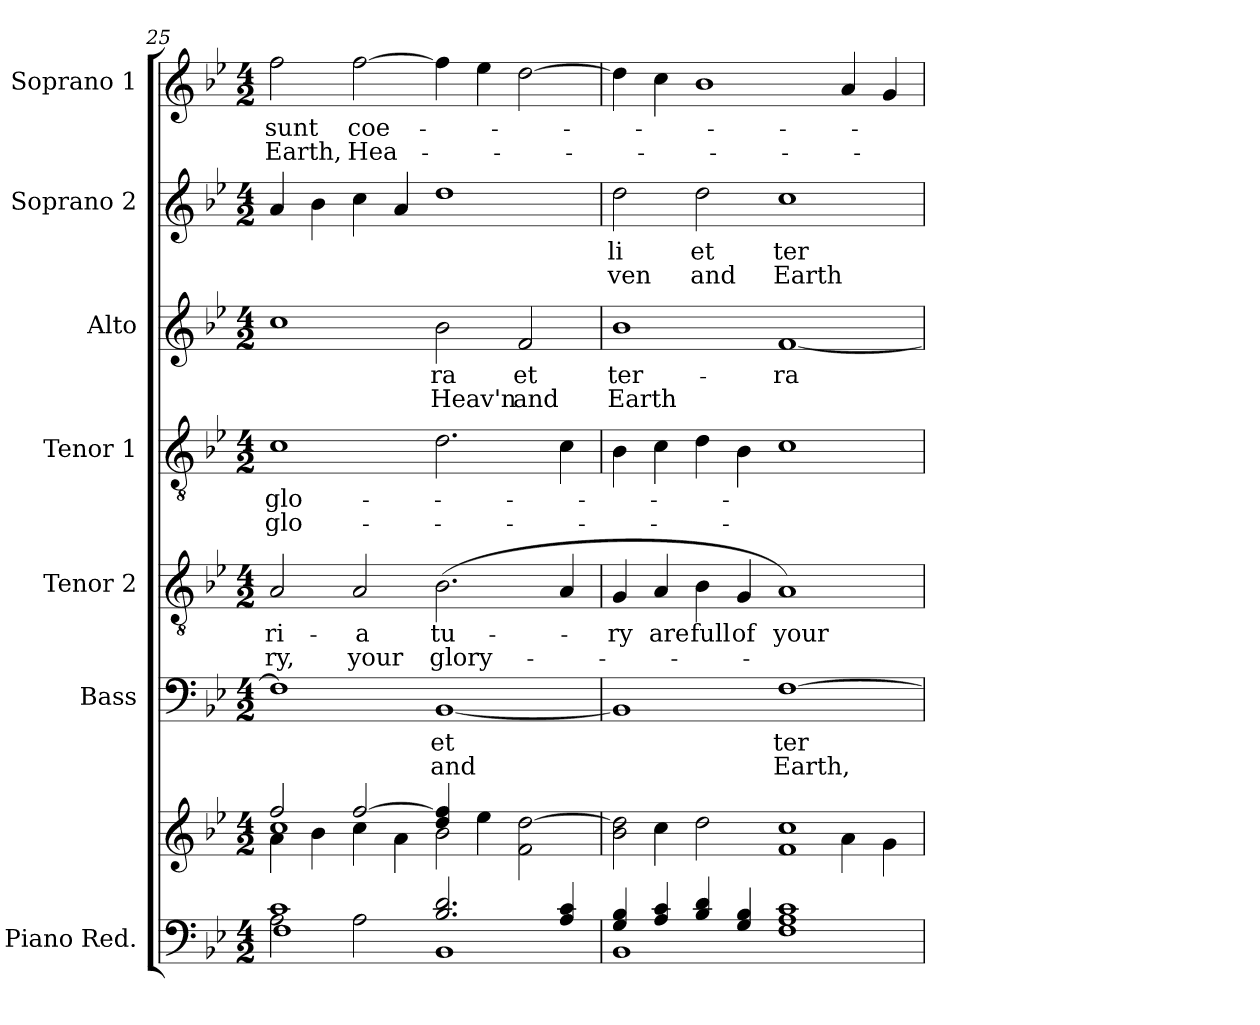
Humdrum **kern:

**kern	**kern	**kern	**text	**text	**kern	**text	**text	**kern	**text	**text	**kern	**text	**text	**kern	**text	**text	**kern	**text	**text
*part7	*part7	*part6	*part6	*part6	*part5	*part5	*part5	*part4	*part4	*part4	*part3	*part3	*part3	*part2	*part2	*part2	*part1	*part1	*part1
*staff8	*staff7	*staff6	*staff6	*staff6	*staff5	*staff5	*staff5	*staff4	*staff4	*staff4	*staff3	*staff3	*staff3	*staff2	*staff2	*staff2	*staff1	*staff1	*staff1
*I"Piano Red.	*	*I"Bass	*	*	*I"Tenor 2	*	*	*I"Tenor 1	*	*	*I"Alto	*	*	*I"Soprano 2	*	*	*I"Soprano 1	*	*
*	*	*I'B	*	*	*I'T2	*	*	*I'T1	*	*	*I'A	*	*	*I'S2	*	*	*I'S1	*	*
*clefF4	*clefG2	*clefF4	*	*	*clefGv2	*	*	*clefGv2	*	*	*clefG2	*	*	*clefG2	*	*	*clefG2	*	*
*	*	*	*	*	*ITrd7c12	*	*	*ITrd7c12	*	*	*	*	*	*	*	*	*	*	*
*k[b-e-]	*k[b-e-]	*k[b-e-]	*	*	*k[b-e-]	*	*	*k[b-e-]	*	*	*k[b-e-]	*	*	*k[b-e-]	*	*	*k[b-e-]	*	*
*B-:	*B-:	*B-:	*	*	*B-:	*	*	*B-:	*	*	*B-:	*	*	*B-:	*	*	*B-:	*	*
*M4/2	*M4/2	*M4/2	*	*	*M4/2	*	*	*M4/2	*	*	*M4/2	*	*	*M4/2	*	*	*M4/2	*	*
=25	=25	=25	=25	=25	=25	=25	=25	=25	=25	=25	=25	=25	=25	=25	=25	=25	=25	=25	=25
*^	*^	*	*	*	*	*	*	*	*	*	*	*	*	*	*	*	*	*	*
*	*^	*	*^	*	*	*	*	*	*	*	*	*	*	*	*	*	*	*	*	*	*
!	!	!	!	!	!	!	!	!	!	!LO:LY:b:color=#000000	!LO:LY:b:color=#000000	!	!	!	!	!	!	!	!	!	!	!	!
!	!	!	!	!	!	!	!	!	!	!	!	!	!LO:LY:b:color=#000000	!LO:LY:b:color=#000000	!	!	!	!	!	!	!	!	!
!	!	!	!	!	!	!	!	!	!	!	!	!	!	!	!	!	!	!	!	!	!	!LO:LY:b:color=#000000	!LO:LY:b:color=#000000
1ci	2Ai\	1Fi	2ffi/	4ai\	1cci	1Fi]	.	.	2AAi/	-ri-	-ry,	1Ci	glo-	glo-	1cci	.	.	4ai/	.	.	2ffi\	sunt	Earth,
.	.	.	.	4b-i\	.	.	.	.	.	.	.	.	.	.	.	.	.	4b-i\	.	.	.	.	.
!	!	!	!	!	!	!	!	!	!	!LO:LY:b:color=#000000	!LO:LY:b:color=#000000	!	!	!	!	!	!	!	!	!	!	!	!
!	!	!	!	!	!	!	!	!	!	!	!	!	!	!	!	!	!	!	!	!	!	!LO:LY:b:color=#000000	!LO:LY:b:color=#000000
.	2Ai\	.	[>2ffi/	4cci\	.	.	.	.	2AAi/	-a	your	.	.	.	.	.	.	4cci\	.	.	[>2ffi\	coe-	Hea-
.	.	.	.	4ai\	.	.	.	.	.	.	.	.	.	.	.	.	.	4ai/	.	.	.	.	.
!	!	!	!	!	!	!	!LO:LY:b:color=#000000	!LO:LY:b:color=#000000	!	!	!	!	!	!	!	!	!	!	!	!	!	!	!
!	!	!	!	!	!	!	!	!	!	!LO:LY:b:color=#000000	!LO:LY:b:color=#000000	!	!	!	!	!	!	!	!	!	!	!	!
!	!	!	!	!	!	!	!	!	!	!	!	!	!	!	!	!LO:LY:b:color=#000000	!LO:LY:b:color=#000000	!	!	!	!	!	!
2.B-i/ 2.di	1BB-i	1ryy	4ddi/ 4ffi]	1ryy	2b-i\	[<1BB-i	-et	and	(2.BB-i\	tu-	glory-	2.Di\	.	.	2b-i\	-ra	Heav'n	1ddi	.	.	4ffi\]	.	.
.	.	.	4ee-i\	.	.	.	.	.	.	.	.	.	.	.	.	.	.	.	.	.	4ee-i\	.	.
!	!	!	!	!	!	!	!	!	!	!	!	!	!	!	!	!LO:LY:b:color=#000000	!LO:LY:b:color=#000000	!	!	!	!	!	!
.	.	.	2fi\ [<2ddi	.	2ryy	.	.	.	.	.	.	.	.	.	2fi/	et	and	.	.	.	[>2ddi\	.	.
4Ai/ 4ci	.	.	.	.	.	.	.	.	4AAi/	.	.	4Ci\	.	.	.	.	.	.	.	.	.	.	.
*	*v	*v	*	*	*	*	*	*	*	*	*	*	*	*	*	*	*	*	*	*	*	*	*
*	*	*	*v	*v	*	*	*	*	*	*	*	*	*	*	*	*	*	*	*	*	*	*
=26	=26	=26	=26	=26	=26	=26	=26	=26	=26	=26	=26	=26	=26	=26	=26	=26	=26	=26	=26	=26	=26
!	!	!	!	!	!	!	!	!LO:LY:b:color=#000000	!	!	!	!	!	!	!	!	!	!	!	!	!
!	!	!	!	!	!	!	!	!	!	!	!	!	!	!LO:LY:b:color=#000000	!LO:LY:b:color=#000000	!	!	!	!	!	!
!	!	!	!	!	!	!	!	!	!	!	!	!	!	!	!	!	!LO:LY:b:color=#000000	!LO:LY:b:color=#000000	!	!	!
4Gi/ 4B-i	1BB-i	2b-i\ 2ddi]	4ryy	1BB-i]	.	.	4GGi/	-ry	.	4BB-i\	.	.	1b-i	ter-	Earth	2ddi\	-li	-ven	4ddi\]	.	.
!	!	!	!	!	!	!	!	!LO:LY:b:color=#000000	!	!	!	!	!	!	!	!	!	!	!	!	!
4Ai/ 4ci	.	.	4cci\	.	.	.	4AAi/	are	.	4Ci\	.	.	.	.	.	.	.	.	4cci\	.	.
!	!	!	!	!	!	!	!	!LO:LY:b:color=#000000	!	!	!	!	!	!	!	!	!	!	!	!	!
!	!	!	!	!	!	!	!	!	!	!	!	!	!	!	!	!	!LO:LY:b:color=#000000	!LO:LY:b:color=#000000	!	!	!
4B-i/ 4di	.	2ddi\	1ryy	.	.	.	4BB-i\	full	.	4Di\	.	.	.	.	.	2ddi\	et	and	1b-i	.	.
!	!	!	!	!	!	!	!	!LO:LY:b:color=#000000	!	!	!	!	!	!	!	!	!	!	!	!	!
4Gi/ 4B-i	.	.	.	.	.	.	4GGi/	of	.	4BB-i\	.	.	.	.	.	.	.	.	.	.	.
!	!	!	!	!	!LO:LY:b:color=#000000	!LO:LY:b:color=#000000	!	!	!	!	!	!	!	!	!	!	!	!	!	!	!
!	!	!	!	!	!	!	!	!LO:LY:b:color=#000000	!	!	!	!	!	!	!	!	!	!	!	!	!
!	!	!	!	!	!	!	!	!	!	!	!	!	!	!LO:LY:b:color=#000000	!	!	!	!	!	!	!
!	!	!	!	!	!	!	!	!	!	!	!	!	!	!	!	!	!LO:LY:b:color=#000000	!LO:LY:b:color=#000000	!	!	!
1Ai 1ci	1Fi	1fi 1cci	.	[>1Fi	ter-	Earth,	1AAi)	your	.	1Ci	.	.	[<1fi	-ra	.	1cci	ter-	Earth	.	.	.
.	.	.	4ai\	.	.	.	.	.	.	.	.	.	.	.	.	.	.	.	4ai/	.	.
.	.	.	4gi\	.	.	.	.	.	.	.	.	.	.	.	.	.	.	.	4gi/	.	.
*v	*v	*	*	*	*	*	*	*	*	*	*	*	*	*	*	*	*	*	*	*	*
*	*v	*v	*	*	*	*	*	*	*	*	*	*	*	*	*	*	*	*	*	*
=	=	=	=	=	=	=	=	=	=	=	=	=	=	=	=	=	=	=	=
*-	*-	*-	*-	*-	*-	*-	*-	*-	*-	*-	*-	*-	*-	*-	*-	*-	*-	*-	*-
